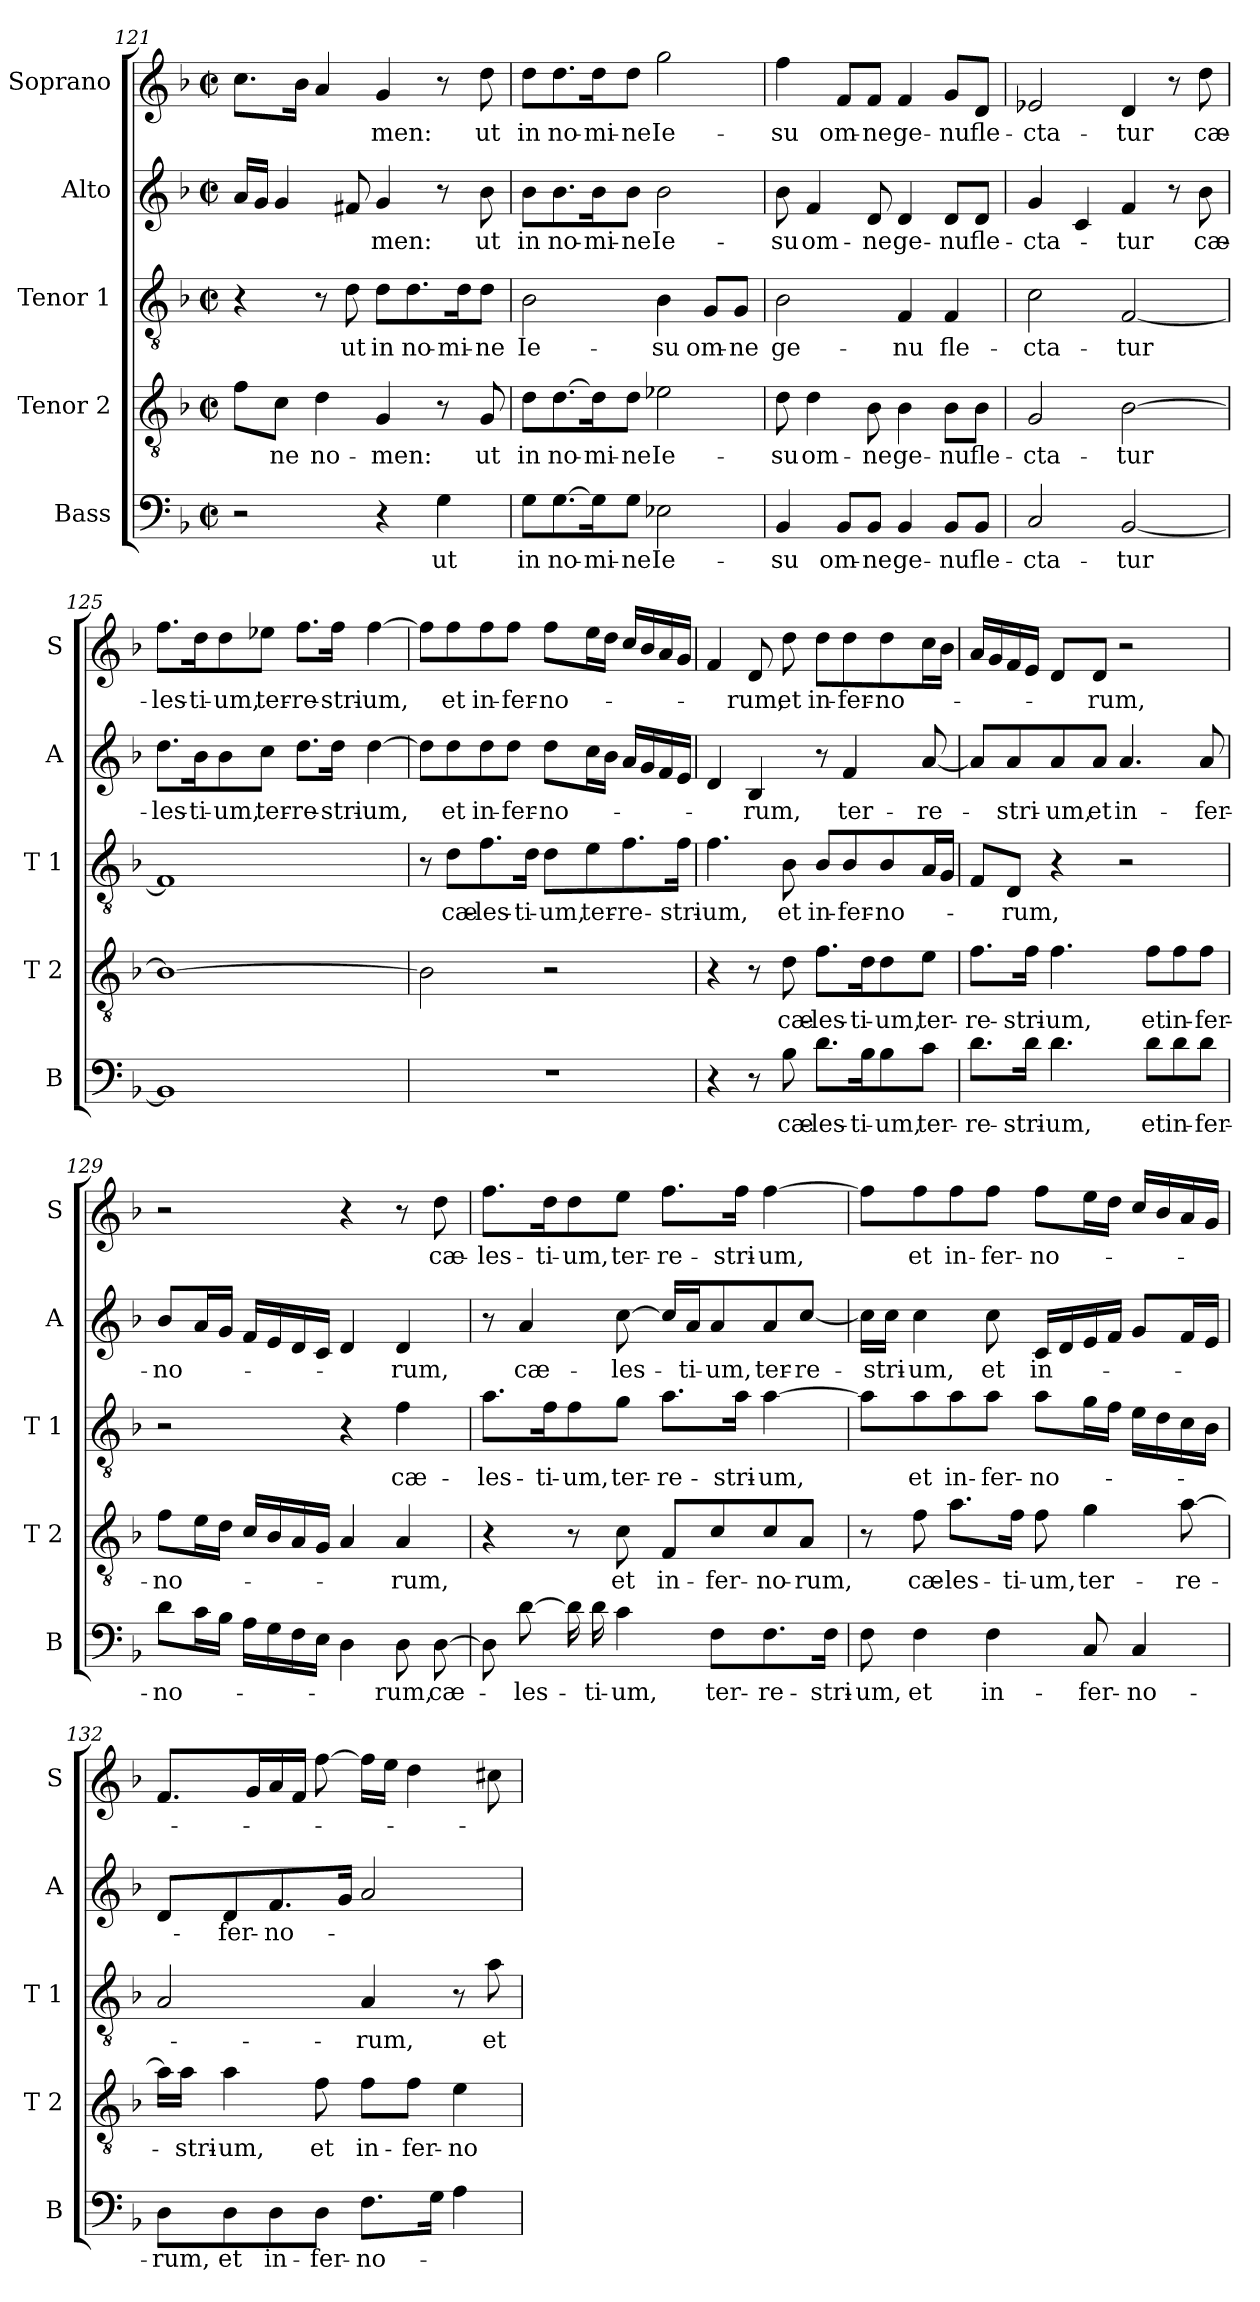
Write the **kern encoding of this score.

**kern	**text	**kern	**text	**kern	**text	**kern	**text	**kern	**text
*part5	*part5	*part4	*part4	*part3	*part3	*part2	*part2	*part1	*part1
*staff5	*staff5	*staff4	*staff4	*staff3	*staff3	*staff2	*staff2	*staff1	*staff1
*I"Bass	*	*I"Tenor 2	*	*I"Tenor 1	*	*I"Alto	*	*I"Soprano	*
*I'B	*	*I'T 2	*	*I'T 1	*	*I'A	*	*I'S	*
*clefF4	*	*clefGv2	*	*clefGv2	*	*clefG2	*	*clefG2	*
*k[b-]	*	*k[b-]	*	*k[b-]	*	*k[b-]	*	*k[b-]	*
*F:	*	*F:	*	*F:	*	*F:	*	*F:	*
*M2/2	*	*M2/2	*	*M2/2	*	*M2/2	*	*M2/2	*
*met(c|)	*	*met(c|)	*	*met(c|)	*	*met(c|)	*	*met(c|)	*
=121	=121	=121	=121	=121	=121	=121	=121	=121	=121
2r	.	8f\L	.	4r	.	16a/LL	.	8.cc\L	.
.	.	.	.	.	.	16g/JJ	.	.	.
.	.	8c\J	-ne	.	.	4g/	.	.	.
.	.	.	.	.	.	.	.	16b-\Jk	.
.	.	4d\	no-	8r	.	.	.	4a/	.
.	.	.	.	8d\	ut	8f#X/	.	.	.
4r	.	4G/	-men:	8d\L	in	4g/	-men:	4g/	-men:
.	.	.	.	8.d\	no-	.	.	.	.
4G\	ut	8r	.	.	.	8r	.	8r	.
.	.	.	.	16d\k	-mi-	.	.	.	.
.	.	8G/	ut	8d\J	-ne	8b-\	ut	8dd\	ut
=122	=122	=122	=122	=122	=122	=122	=122	=122	=122
8G\L	in	8d\L	in	2B-\	Ie-	8b-\L	in	8dd\L	in
[8.G\	no-	[8.d\	no-	.	.	8.b-\	no-	8.dd\	no-
16G\k]	-mi-	16d\k]	-mi-	.	.	16b-\k	-mi-	16dd\k	-mi-
8G\J	-ne	8d\J	-ne	.	.	8b-\J	-ne	8dd\J	-ne
2E-X\	Ie-	2e-X\	Ie-	4B-\	-su	2b-\	Ie-	2gg\	Ie-
.	.	.	.	8G/L	om-	.	.	.	.
.	.	.	.	8G/J	-ne	.	.	.	.
!!LO:LB:g=z
=123	=123	=123	=123	=123	=123	=123	=123	=123	=123
4BB-/	-su	8d\	-su	2B-\	ge-	8b-\	-su	4ff\	-su
.	.	4d\	om-	.	.	4f/	om-	.	.
8BB-/L	om-	.	.	.	.	.	.	8f/L	om-
8BB-/J	-ne	8B-\	-ne	.	.	8d/	-ne	8f/J	-ne
4BB-/	ge-	4B-\	ge-	4F/	-nu	4d/	ge-	4f/	ge-
8BB-/L	-nu	8B-\L	-nu	4F/	fle-	8d/L	-nu	8g/L	-nu
8BB-/J	fle-	8B-\J	fle-	.	.	8d/J	fle-	8d/J	fle-
=124	=124	=124	=124	=124	=124	=124	=124	=124	=124
2C/	-cta-	2G/	-cta-	2c\	-cta-	4g/	-cta-	2e-X/	-cta-
.	.	.	.	.	.	4c/	.	.	.
[2BB-/	-tur	[2B-\	-tur	[2F/	-tur	4f/	-tur	4d/	-tur
.	.	.	.	.	.	8r	.	8r	.
.	.	.	.	.	.	8b-\	cæ-	8dd\	cæ-
=125	=125	=125	=125	=125	=125	=125	=125	=125	=125
1BB-]	.	1B-_	.	1F]	.	8.dd\L	-les-	8.ff\L	-les-
.	.	.	.	.	.	16b-\k	-ti-	16dd\k	-ti-
.	.	.	.	.	.	8b-\	-um,	8dd\	-um,
.	.	.	.	.	.	8cc\J	ter-	8ee-X\J	ter-
.	.	.	.	.	.	8.dd\L	-re-	8.ff\L	-re-
.	.	.	.	.	.	16dd\Jk	-stri-	16ff\Jk	-stri-
.	.	.	.	.	.	[4dd\	-um,	[4ff\	-um,
!!LO:PB:g=z
=126	=126	=126	=126	=126	=126	=126	=126	=126	=126
1r	.	2B-\]	.	8r	.	8dd\L]	.	8ff\L]	.
.	.	.	.	8d\L	cæ-	8dd\	et	8ff\	et
.	.	.	.	8.f\	-les-	8dd\	in-	8ff\	in-
.	.	.	.	.	.	8dd\J	-fer-	8ff\J	-fer-
.	.	.	.	16d\Jk	-ti-	.	.	.	.
.	.	2r	.	8d\L	-um,	8dd\L	-no-	8ff\L	-no-
.	.	.	.	8e\	ter-	16cc\L	.	16ee\L	.
.	.	.	.	.	.	16b-\JJ	.	16dd\JJ	.
.	.	.	.	8.f\	-re-	16a/LL	.	16cc/LL	.
.	.	.	.	.	.	16g/	.	16b-/	.
.	.	.	.	.	.	16f/	.	16a/	.
.	.	.	.	16f\Jk	-stri-	16e/JJ	.	16g/JJ	.
=127	=127	=127	=127	=127	=127	=127	=127	=127	=127
4r	.	4r	.	4.f\	-um,	4d/	.	4f/	.
8r	.	8r	.	.	.	4B-/	-rum,	8d/	-rum,
8B-\	cæ-	8d\	cæ-	8B-\	et	.	.	8dd\	et
8.d\L	-les-	8.f\L	-les-	8B-/L	in-	8r	.	8dd\L	in-
.	.	.	.	8B-/	-fer-	4f/	ter-	8dd\	-fer-
16B-\k	-ti-	16d\k	-ti-	.	.	.	.	.	.
8B-\	-um,	8d\	-um,	8B-/	-no-	.	.	8dd\	-no-
8c\J	ter-	8e\J	ter-	16A/L	.	[8a/	-re-	16cc\L	.
.	.	.	.	16G/JJ	.	.	.	16b-\JJ	.
=128	=128	=128	=128	=128	=128	=128	=128	=128	=128
8.d\L	-re-	8.f\L	-re-	8F/L	.	8a/L]	.	16a/LL	.
.	.	.	.	.	.	.	.	16g/	.
.	.	.	.	8D/J	-rum,	8a/	-stri-	16f/	.
16d\Jk	-stri-	16f\Jk	-stri-	.	.	.	.	16e/JJ	.
4.d\	-um,	4.f\	-um,	4r	.	8a/	-um,	8d/L	.
.	.	.	.	.	.	8a/J	et	8d/J	-rum,
.	.	.	.	2r	.	4.a/	in-	2r	.
8d\L	et	8f\L	et	.	.	.	.	.	.
8d\	in-	8f\	in-	.	.	.	.	.	.
8d\J	-fer-	8f\J	-fer-	.	.	8a/	-fer-	.	.
!!LO:LB:g=z
=129	=129	=129	=129	=129	=129	=129	=129	=129	=129
8d\L	-no-	8f\L	-no-	2r	.	8b-/L	-no-	2r	.
16c\L	.	16e\L	.	.	.	16a/L	.	.	.
16B-\JJ	.	16d\JJ	.	.	.	16g/JJ	.	.	.
16A\LL	.	16c/LL	.	.	.	16f/LL	.	.	.
16G\	.	16B-/	.	.	.	16e/	.	.	.
16F\	.	16A/	.	.	.	16d/	.	.	.
16E\JJ	.	16G/JJ	.	.	.	16c/JJ	.	.	.
4D\	.	4A/	.	4r	.	4d/	.	4r	.
8D\	-rum,	4A/	-rum,	4f\	cæ-	4d/	-rum,	8r	.
[8D\	cæ-	.	.	.	.	.	.	8dd\	cæ-
=130	=130	=130	=130	=130	=130	=130	=130	=130	=130
8D\]	.	4r	.	8.a\L	-les-	8r	.	8.ff\L	-les-
[8d\	-les-	.	.	.	.	4a/	cæ-	.	.
.	.	.	.	16f\k	-ti-	.	.	16dd\k	-ti-
16d\]	.	8r	.	8f\	-um,	.	.	8dd\	-um,
16d\	-ti-	.	.	.	.	.	.	.	.
4c\	-um,	8c\	et	8g\J	ter-	[8cc\	-les-	8ee\J	ter-
.	.	8F/L	in-	8.a\L	-re-	16cc/LL]	.	8.ff\L	-re-
.	.	.	.	.	.	16a/J	-ti-	.	.
8F\L	ter-	8c/	-fer-	.	.	8a/	-um,	.	.
.	.	.	.	16a\Jk	-stri-	.	.	16ff\Jk	-stri-
8.F\	-re-	8c/	-no-	[4a\	-um,	8a/	ter-	[4ff\	-um,
.	.	8A/J	-rum,	.	.	[8cc/J	-re-	.	.
16F\Jk	-stri-	.	.	.	.	.	.	.	.
!!LO:PB:g=z
=131	=131	=131	=131	=131	=131	=131	=131	=131	=131
8F\	-um,	8r	.	8a\L]	.	16cc\LL]	.	8ff\L]	.
.	.	.	.	.	.	16cc\JJ	-stri-	.	.
4F\	et	8f\	cæ-	8a\	et	4cc\	-um,	8ff\	et
.	.	8.a\L	-les-	8a\	in-	.	.	8ff\	in-
4F\	in-	.	.	8a\J	-fer-	8cc\	et	8ff\J	-fer-
.	.	16f\Jk	-ti-	.	.	.	.	.	.
.	.	8f\	-um,	8a\L	-no-	16c/LL	in-	8ff\L	-no-
.	.	.	.	.	.	16d/	.	.	.
8C/	-fer-	4g\	ter-	16g\L	.	16e/	.	16ee\L	.
.	.	.	.	16f\JJ	.	16f/JJ	.	16dd\JJ	.
4C/	-no-	.	.	16e\LL	.	8g/L	.	16cc/LL	.
.	.	.	.	16d\	.	.	.	16b-/	.
.	.	[8a\	-re-	16c\	.	16f/L	.	16a/	.
.	.	.	.	16B-\JJ	.	16e/JJ	.	16g/JJ	.
=132	=132	=132	=132	=132	=132	=132	=132	=132	=132
8D\L	-rum,	16a\LL]	.	2A/	.	8d/L	.	8.f/L	.
.	.	16a\JJ	-stri-	.	.	.	.	.	.
8D\	et	4a\	-um,	.	.	8d/	-fer-	.	.
.	.	.	.	.	.	.	.	16g/L	.
8D\	in-	.	.	.	.	8.f/	-no-	16a/	.
.	.	.	.	.	.	.	.	16f/JJ	.
8D\J	-fer-	8f\	et	.	.	.	.	[8ff\	.
.	.	.	.	.	.	16g/Jk	.	.	.
8.F\L	-no-	8f\L	in-	4A/	-rum,	2a/	.	16ff\LL]	.
.	.	.	.	.	.	.	.	16ee\JJ	.
.	.	8f\J	-fer-	.	.	.	.	4dd\	.
16G\Jk	.	.	.	.	.	.	.	.	.
4A\	.	4e\	-no-	8r	.	.	.	.	.
.	.	.	.	8a\	et	.	.	8cc#X\	.
=	=	=	=	=	=	=	=	=	=
*-	*-	*-	*-	*-	*-	*-	*-	*-	*-
